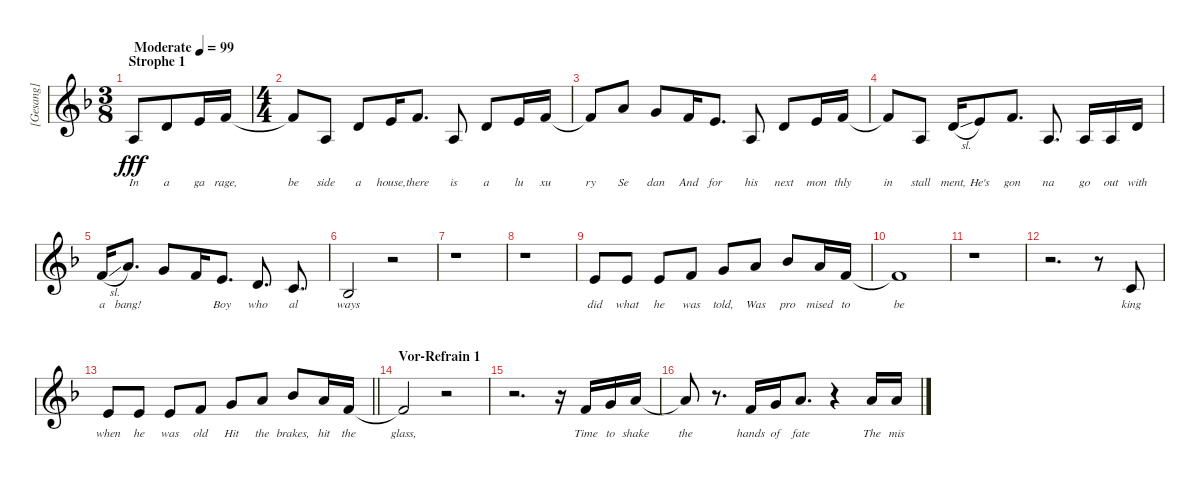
\track ("[Gesang]" "[Gesang]") {instrument tenorsax}
\staff {score}
\tuning (E4 B3 G3 D3 A2 E2) {hide}
\ts (3 8)
\section ("" "Strophe 1")
\tempo (99 "Moderate")
\clef g2
\ks dminor
2.3.8{lyrics (0 "In") lyrics (1 "") lyrics (2 "") lyrics (3 "") lyrics (4 "") dy fff instrument tenorsax} 3.2.8{lyrics (0 "a") lyrics (1 "") lyrics (2 "") lyrics (3 "") lyrics (4 "")} 5.2.16{lyrics (0 "ga") lyrics (1 "") lyrics (2 "") lyrics (3 "") lyrics (4 "")} 6.2.16{lyrics (0 "rage,") lyrics (1 "") lyrics (2 "") lyrics (3 "") lyrics (4 "")} |
\ts (4 4)
6.2{t}.8{lyrics (0 "be") lyrics (1 "") lyrics (2 "") lyrics (3 "") lyrics (4 "")} 2.3.8{lyrics (0 "side") lyrics (1 "") lyrics (2 "") lyrics (3 "") lyrics (4 "")} 3.2.8{lyrics (0 "a") lyrics (1 "") lyrics (2 "") lyrics (3 "") lyrics (4 "")} 5.2.16{lyrics (0 "house,") lyrics (1 "") lyrics (2 "") lyrics (3 "") lyrics (4 "")} 6.2.8{d lyrics (0 "there") lyrics (1 "") lyrics (2 "") lyrics (3 "") lyrics (4 "")} 2.3.8{lyrics (0 "is") lyrics (1 "") lyrics (2 "") lyrics (3 "") lyrics (4 "")} 3.2.8{lyrics (0 "a") lyrics (1 "") lyrics (2 "") lyrics (3 "") lyrics (4 "")} 5.2.16{lyrics (0 "lu") lyrics (1 "") lyrics (2 "") lyrics (3 "") lyrics (4 "")} 6.2.16{lyrics (0 "xu") lyrics (1 "") lyrics (2 "") lyrics (3 "") lyrics (4 "")} |
6.2{t}.8{lyrics (0 "ry") lyrics (1 "") lyrics (2 "") lyrics (3 "") lyrics (4 "")} 5.1.8{lyrics (0 "Se") lyrics (1 "") lyrics (2 "") lyrics (3 "") lyrics (4 "")} 3.1.8{lyrics (0 "dan") lyrics (1 "") lyrics (2 "") lyrics (3 "") lyrics (4 "")} 1.1.16{lyrics (0 "And") lyrics (1 "") lyrics (2 "") lyrics (3 "") lyrics (4 "")} 5.2.8{d lyrics (0 "for") lyrics (1 "") lyrics (2 "") lyrics (3 "") lyrics (4 "")} 2.3.8{lyrics (0 "his") lyrics (1 "") lyrics (2 "") lyrics (3 "") lyrics (4 "")} 3.2.8{lyrics (0 "next") lyrics (1 "") lyrics (2 "") lyrics (3 "") lyrics (4 "")} 5.2.16{lyrics (0 "mon") lyrics (1 "") lyrics (2 "") lyrics (3 "") lyrics (4 "")} 6.2.16{lyrics (0 "thly") lyrics (1 "") lyrics (2 "") lyrics (3 "") lyrics (4 "")} |
6.2{t}.8{lyrics (0 "in") lyrics (1 "") lyrics (2 "") lyrics (3 "") lyrics (4 "")} 2.3.8{lyrics (0 "stall") lyrics (1 "") lyrics (2 "") lyrics (3 "") lyrics (4 "")} 3.2{sl}.16{lyrics (0 "ment,") lyrics (1 "") lyrics (2 "") lyrics (3 "") lyrics (4 "")} 5.2.8{lyrics (0 "He's") lyrics (1 "") lyrics (2 "") lyrics (3 "") lyrics (4 "")} 6.2.8{d lyrics (0 "gon") lyrics (1 "") lyrics (2 "") lyrics (3 "") lyrics (4 "")} 2.3.8{d lyrics (0 "na") lyrics (1 "") lyrics (2 "") lyrics (3 "") lyrics (4 "")} 2.3.16{lyrics (0 "go") lyrics (1 "") lyrics (2 "") lyrics (3 "") lyrics (4 "")} 2.3.16{lyrics (0 "out") lyrics (1 "") lyrics (2 "") lyrics (3 "") lyrics (4 "")} 3.2.16{lyrics (0 "with") lyrics (1 "") lyrics (2 "") lyrics (3 "") lyrics (4 "")} |
6.2{sl}.16{lyrics (0 "a") lyrics (1 "") lyrics (2 "") lyrics (3 "") lyrics (4 "")} 10.2.8{d lyrics (0 "bang!") lyrics (1 "") lyrics (2 "") lyrics (3 "") lyrics (4 "")} 3.1.8{lyrics (0 "") lyrics (1 "") lyrics (2 "") lyrics (3 "") lyrics (4 "")} 1.1.16{lyrics (0 "") lyrics (1 "") lyrics (2 "") lyrics (3 "") lyrics (4 "")} 5.2.8{d lyrics (0 "Boy") lyrics (1 "") lyrics (2 "") lyrics (3 "") lyrics (4 "")} 3.2.8{d lyrics (0 "who") lyrics (1 "") lyrics (2 "") lyrics (3 "") lyrics (4 "")} 1.2.8{d lyrics (0 "al") lyrics (1 "") lyrics (2 "") lyrics (3 "") lyrics (4 "")} |
3.3.2{lyrics (0 "ways") lyrics (1 "") lyrics (2 "") lyrics (3 "") lyrics (4 "")} r.2 |
r.1 |
r.1 |
5.2.8{lyrics (0 "did") lyrics (1 "") lyrics (2 "") lyrics (3 "") lyrics (4 "")} 5.2.8{lyrics (0 "what") lyrics (1 "") lyrics (2 "") lyrics (3 "") lyrics (4 "")} 5.2.8{lyrics (0 "he") lyrics (1 "") lyrics (2 "") lyrics (3 "") lyrics (4 "")} 6.2.8{lyrics (0 "was") lyrics (1 "") lyrics (2 "") lyrics (3 "") lyrics (4 "")} 3.1.8{lyrics (0 "told,") lyrics (1 "") lyrics (2 "") lyrics (3 "") lyrics (4 "")} 5.1.8{lyrics (0 "Was") lyrics (1 "") lyrics (2 "") lyrics (3 "") lyrics (4 "")} 6.1.8{lyrics (0 "pro") lyrics (1 "") lyrics (2 "") lyrics (3 "") lyrics (4 "")} 5.1.16{lyrics (0 "mised") lyrics (1 "") lyrics (2 "") lyrics (3 "") lyrics (4 "")} 6.2.16{lyrics (0 "to") lyrics (1 "") lyrics (2 "") lyrics (3 "") lyrics (4 "")} |
6.2{t}.1{lyrics (0 "be") lyrics (1 "") lyrics (2 "") lyrics (3 "") lyrics (4 "")} |
r.1 |
r.2{d} r.8 1.2.8{lyrics (0 "king") lyrics (1 "") lyrics (2 "") lyrics (3 "") lyrics (4 "")} |
\barLineRight lightlight
5.2.8{lyrics (0 "when") lyrics (1 "") lyrics (2 "") lyrics (3 "") lyrics (4 "")} 5.2.8{lyrics (0 "he") lyrics (1 "") lyrics (2 "") lyrics (3 "") lyrics (4 "")} 5.2.8{lyrics (0 "was") lyrics (1 "") lyrics (2 "") lyrics (3 "") lyrics (4 "")} 6.2.8{lyrics (0 "old") lyrics (1 "") lyrics (2 "") lyrics (3 "") lyrics (4 "")} 3.1.8{lyrics (0 "Hit") lyrics (1 "") lyrics (2 "") lyrics (3 "") lyrics (4 "")} 5.1.8{lyrics (0 "the") lyrics (1 "") lyrics (2 "") lyrics (3 "") lyrics (4 "")} 6.1.8{lyrics (0 "brakes,") lyrics (1 "") lyrics (2 "") lyrics (3 "") lyrics (4 "")} 5.1.16{lyrics (0 "hit") lyrics (1 "") lyrics (2 "") lyrics (3 "") lyrics (4 "")} 6.2.16{lyrics (0 "the") lyrics (1 "") lyrics (2 "") lyrics (3 "") lyrics (4 "")} |
\section ("" "Vor-Refrain 1")
6.2{t}.2{lyrics (0 "glass,") lyrics (1 "") lyrics (2 "") lyrics (3 "") lyrics (4 "")} r.2 |
r.2{d} r.16 6.2.16{lyrics (0 "Time") lyrics (1 "") lyrics (2 "") lyrics (3 "") lyrics (4 "")} 8.2.16{lyrics (0 "to") lyrics (1 "") lyrics (2 "") lyrics (3 "") lyrics (4 "")} 5.1.16{lyrics (0 "shake") lyrics (1 "") lyrics (2 "") lyrics (3 "") lyrics (4 "")} |
5.1{t}.8{lyrics (0 "the") lyrics (1 "") lyrics (2 "") lyrics (3 "") lyrics (4 "")} r.8{d} 6.2.16{lyrics (0 "hands") lyrics (1 "") lyrics (2 "") lyrics (3 "") lyrics (4 "")} 8.2.16{lyrics (0 "of") lyrics (1 "") lyrics (2 "") lyrics (3 "") lyrics (4 "")} 5.1.8{d lyrics (0 "fate") lyrics (1 "") lyrics (2 "") lyrics (3 "") lyrics (4 "")} r.4 5.1.16{lyrics (0 "The") lyrics (1 "") lyrics (2 "") lyrics (3 "") lyrics (4 "")} 5.1.16{lyrics (0 "mis") lyrics (1 "") lyrics (2 "") lyrics (3 "") lyrics (4 "")}
